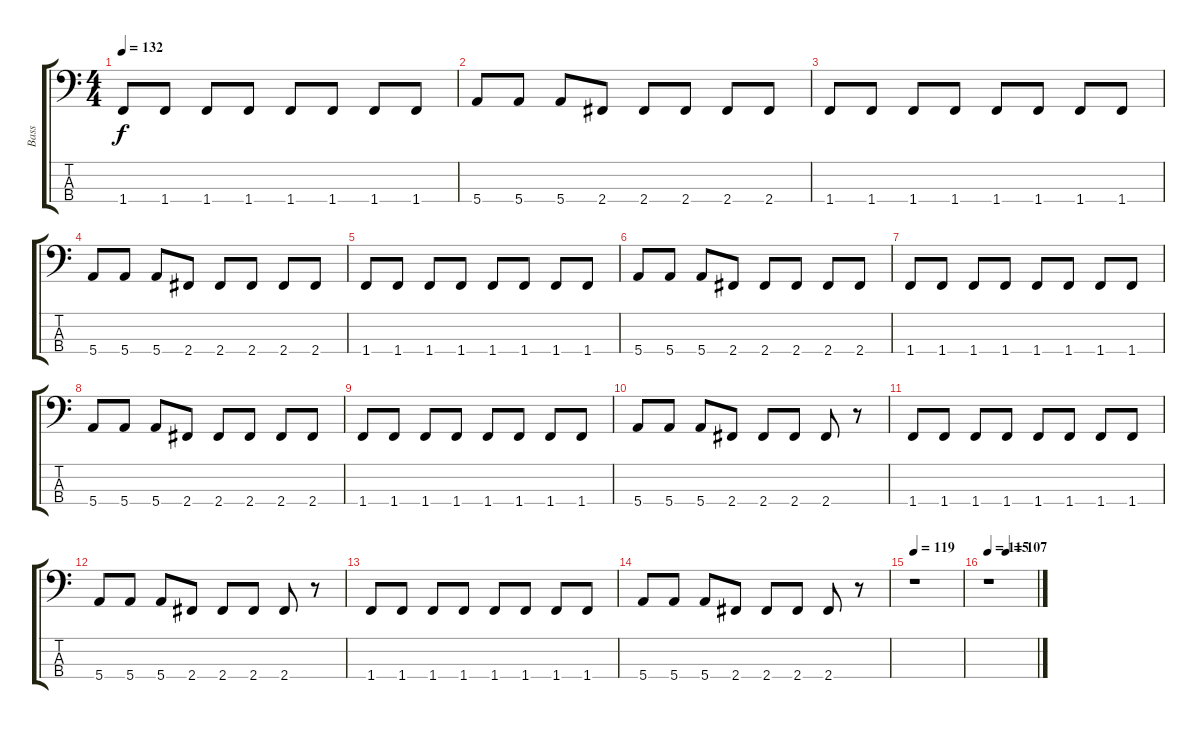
\track ("Bass" "Bass") {instrument electricbasspick}
\staff {score tabs}
\tuning (G2 D2 A1 E1) {hide}
\ts (4 4)
\tempo 132
\clef f4
\ks c
1.4.8{dy f} 1.4.8 1.4.8 1.4.8 1.4.8 1.4.8 1.4.8 1.4.8 |
5.4.8 5.4.8 5.4.8 2.4.8 2.4.8 2.4.8 2.4.8 2.4.8 |
1.4.8 1.4.8 1.4.8 1.4.8 1.4.8 1.4.8 1.4.8 1.4.8 |
5.4.8 5.4.8 5.4.8 2.4.8 2.4.8 2.4.8 2.4.8 2.4.8 |
1.4.8 1.4.8 1.4.8 1.4.8 1.4.8 1.4.8 1.4.8 1.4.8 |
5.4.8 5.4.8 5.4.8 2.4.8 2.4.8 2.4.8 2.4.8 2.4.8 |
1.4.8 1.4.8 1.4.8 1.4.8 1.4.8 1.4.8 1.4.8 1.4.8 |
5.4.8 5.4.8 5.4.8 2.4.8 2.4.8 2.4.8 2.4.8 2.4.8 |
1.4.8 1.4.8 1.4.8 1.4.8 1.4.8 1.4.8 1.4.8 1.4.8 |
5.4.8 5.4.8 5.4.8 2.4.8 2.4.8 2.4.8 2.4.8 r.8 |
1.4.8 1.4.8 1.4.8 1.4.8 1.4.8 1.4.8 1.4.8 1.4.8 |
5.4.8 5.4.8 5.4.8 2.4.8 2.4.8 2.4.8 2.4.8 r.8 |
1.4.8 1.4.8 1.4.8 1.4.8 1.4.8 1.4.8 1.4.8 1.4.8 |
5.4.8 5.4.8 5.4.8 2.4.8 2.4.8 2.4.8 2.4.8 r.8 |
\tempo 119
r.1 |
\tempo 115
\tempo (107 0.375)
r.1
